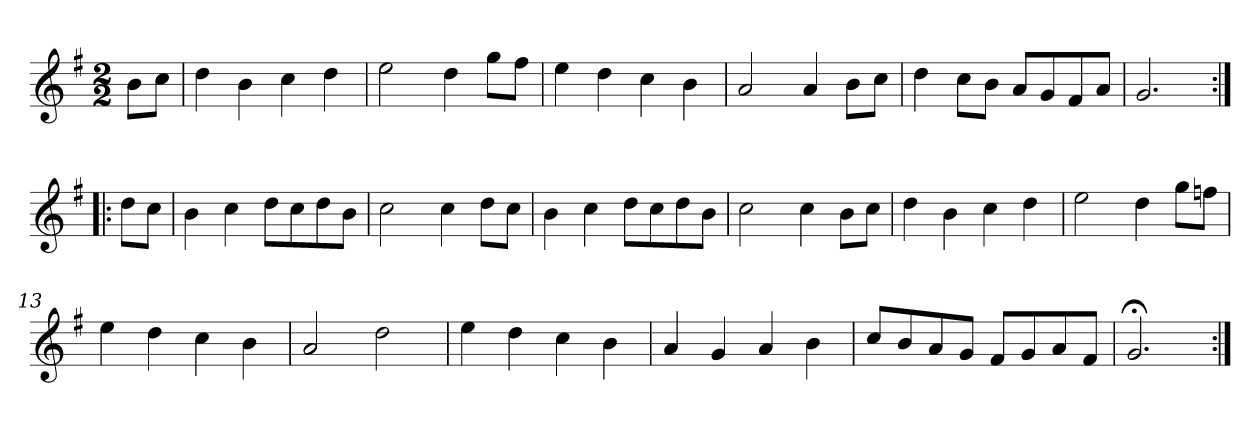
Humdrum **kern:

**kern
*part1
*staff1
*clefG2
*k[f#]
*G:
*M2/2
*MM144
=
8b\L
8cc\J
=1
4dd
4b
4cc
4dd
=2
2ee
4dd
8gg\L
8ff#\J
=3
4ee
4dd
4cc
4b
=4
2a
4a
8b\L
8cc\J
=5
4dd
8cc\L
8b\J
8a/L
8g/
8f#/
8a/J
=6
2.g
=:|!|:
8dd\L
8cc\J
=7
4b
4cc
8dd\L
8cc\
8dd\
8b\J
=8
2cc
4cc
8dd\L
8cc\J
=9
4b
4cc
8dd\L
8cc\
8dd\
8b\J
=10
2cc
4cc
8b\L
8cc\J
=11
4dd
4b
4cc
4dd
=12
2ee
4dd
8gg\L
8ffn\J
=13
4ee
4dd
4cc
4b
=14
2a
2dd
=15
4ee
4dd
4cc
4b
=16
4a
4g
4a
4b
=17
8cc/L
8b/
8a/
8g/J
8f#/L
8g/
8a/
8f#/J
=18
2.g;<
=:|!
*-
